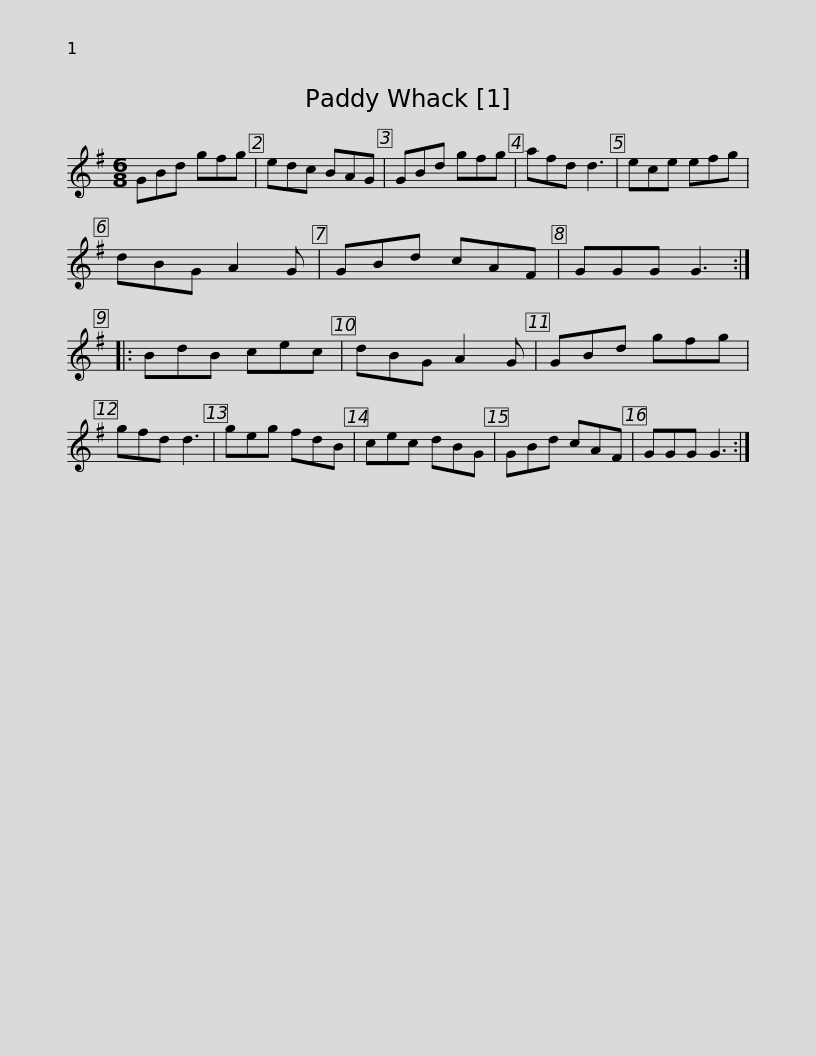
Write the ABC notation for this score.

X:1
L:1/8
M:6/8
I:linebreak $
K:G
V:1 treble
V:1
 GBd gfg | edc BAG | GBd gfg | afd d3 | ece efg | %5
 dBG A2 G | GBd cAF | GGG G3 ::$ BdB cec | dBG A2 G | %10
 GBd gfg | gfd d3 | geg fdB | cec dBG | GBd cAF |$ %15
 GGG G3 :| %16
